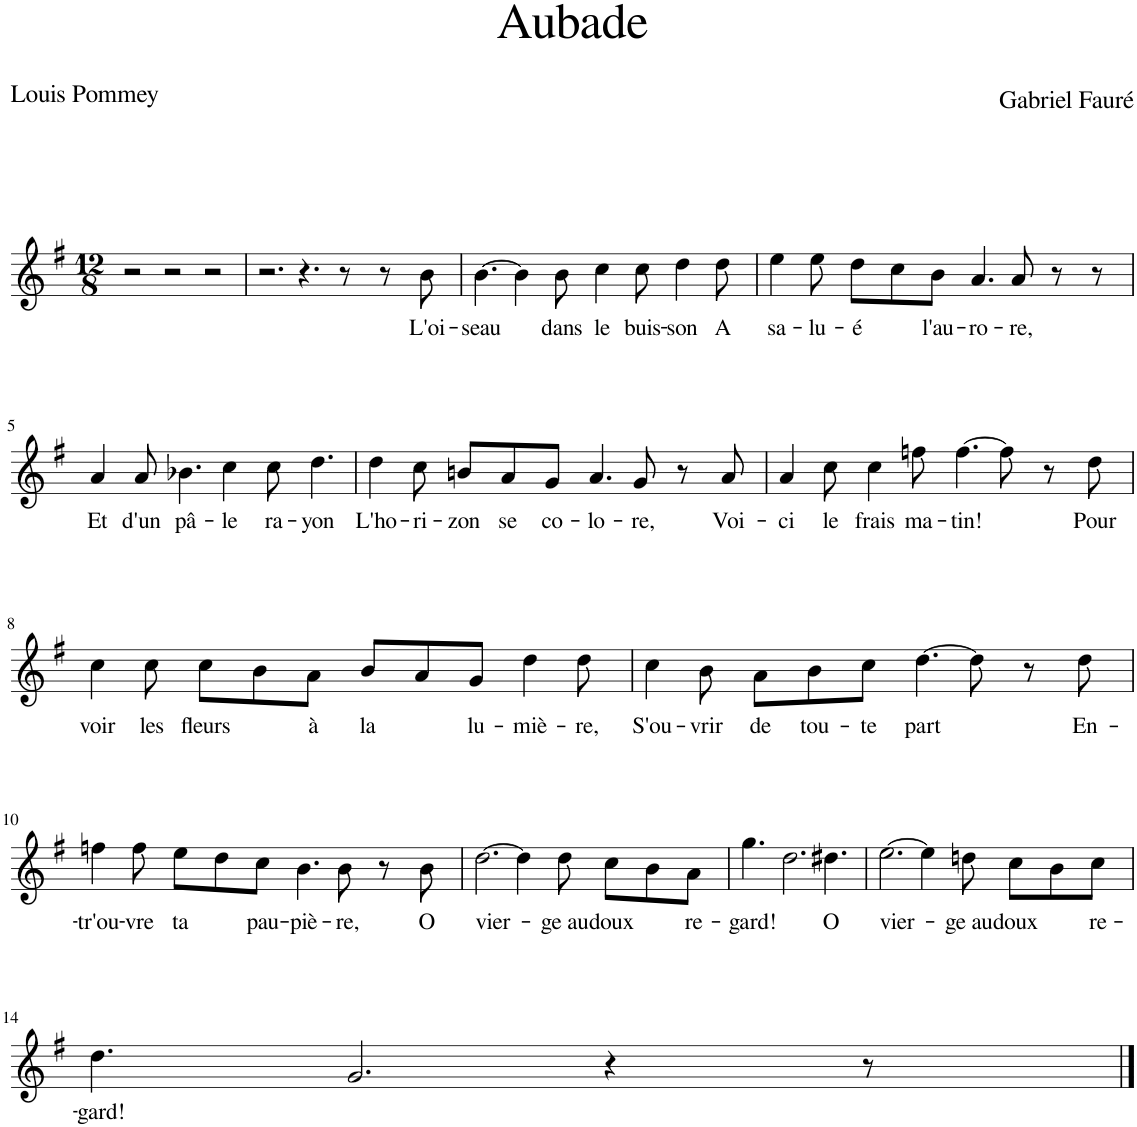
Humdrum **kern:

**kern	**text
*part1	*part1
*staff1	*staff1
*I"Piano	*
*I'Pno	*
*clefG2	*
*k[f#]	*
*M12/8	*
=1	=1
2r	.
2r	.
2r	.
=2	=2
2.r	.
4.r	.
8r	.
8r	.
!	!LO:LY:b
8b\	L'oi-
=3	=3
!	!LO:LY:b
[4.b\	-seau
4b\]	.
!	!LO:LY:b
8b\	dans
!	!LO:LY:b
4cc\	le
!	!LO:LY:b
8cc\	buis-
!	!LO:LY:b
4dd\	-son
!	!LO:LY:b
8dd\	A
=4	=4
!	!LO:LY:b
4ee\	sa-
!	!LO:LY:b
8ee\	-lu-
!	!LO:LY:b
8dd\L	-é
8cc\	.
!	!LO:LY:b
8b\J	l'au-
!	!LO:LY:b
4.a/	-ro-
!	!LO:LY:b
8a/	-re,
8r	.
8r	.
!!LO:LB:g=z
=5	=5
!	!LO:LY:b
4a/	Et
!	!LO:LY:b
8a/	d'un
!	!LO:LY:b
4.b-X\	pâ-
!	!LO:LY:b
4cc\	-le
!	!LO:LY:b
8cc\	ra-
!	!LO:LY:b
4.dd\	-yon
=6	=6
!	!LO:LY:b
4dd\	L'ho-
!	!LO:LY:b
8cc\	-ri-
!	!LO:LY:b
8bn/L	-zon
!	!LO:LY:b
8a/	se
!	!LO:LY:b
8g/J	co-
!	!LO:LY:b
4.a/	-lo-
!	!LO:LY:b
8g/	-re,
8r	.
!	!LO:LY:b
8a/	Voi-
=7	=7
!	!LO:LY:b
4a/	-ci
!	!LO:LY:b
8cc\	le
!	!LO:LY:b
4cc\	frais
!	!LO:LY:b
8ffn\	ma-
!	!LO:LY:b
[4.ff\	-tin!
8ff\]	.
8r	.
!	!LO:LY:b
8dd\	Pour
!!LO:LB:g=z
=8	=8
!	!LO:LY:b
4cc\	voir
!	!LO:LY:b
8cc\	les
!	!LO:LY:b
8cc\L	fleurs
8b\	.
!	!LO:LY:b
8a\J	à
!	!LO:LY:b
8b/L	la
8a/	.
!	!LO:LY:b
8g/J	lu-
!	!LO:LY:b
4dd\	-miè-
!	!LO:LY:b
8dd\	-re,
=9	=9
!	!LO:LY:b
4cc\	S'ou-
!	!LO:LY:b
8b\	-vrir
!	!LO:LY:b
8a\L	de
!	!LO:LY:b
8b\	tou-
!	!LO:LY:b
8cc\J	-te
!	!LO:LY:b
[4.dd\	part
8dd\]	.
8r	.
!	!LO:LY:b
8dd\	En-
!!LO:LB:g=z
=10	=10
!	!LO:LY:b
4ffn\	-tr'ou-
!	!LO:LY:b
8ff\	-vre
!	!LO:LY:b
8ee\L	ta
8dd\	.
!	!LO:LY:b
8cc\J	pau-
!	!LO:LY:b
4.b\	-piè-
!	!LO:LY:b
8b\	-re,
8r	.
!	!LO:LY:b
8b\	O
=11	=11
!	!LO:LY:b
[2.dd\	vier-
4dd\]	.
!	!LO:LY:b
8dd\	-ge au
!	!LO:LY:b
8cc\L	doux
8b\	.
!	!LO:LY:b
8a\J	re-
=12	=12
!	!LO:LY:b
4.gg\	-gard!
2.dd\	.
!	!LO:LY:b
4.dd#X\	O
=13	=13
!	!LO:LY:b
[2.ee\	vier-
4ee\]	.
!	!LO:LY:b
8ddn\	-ge au
!	!LO:LY:b
8cc\L	doux
8b\	.
!	!LO:LY:b
8cc\J	re-
!!LO:LB:g=z
=14	=14
!	!LO:LY:b
4.dd\	-gard!
2.g/	.
4r	.
8r	.
==	==
*-	*-
